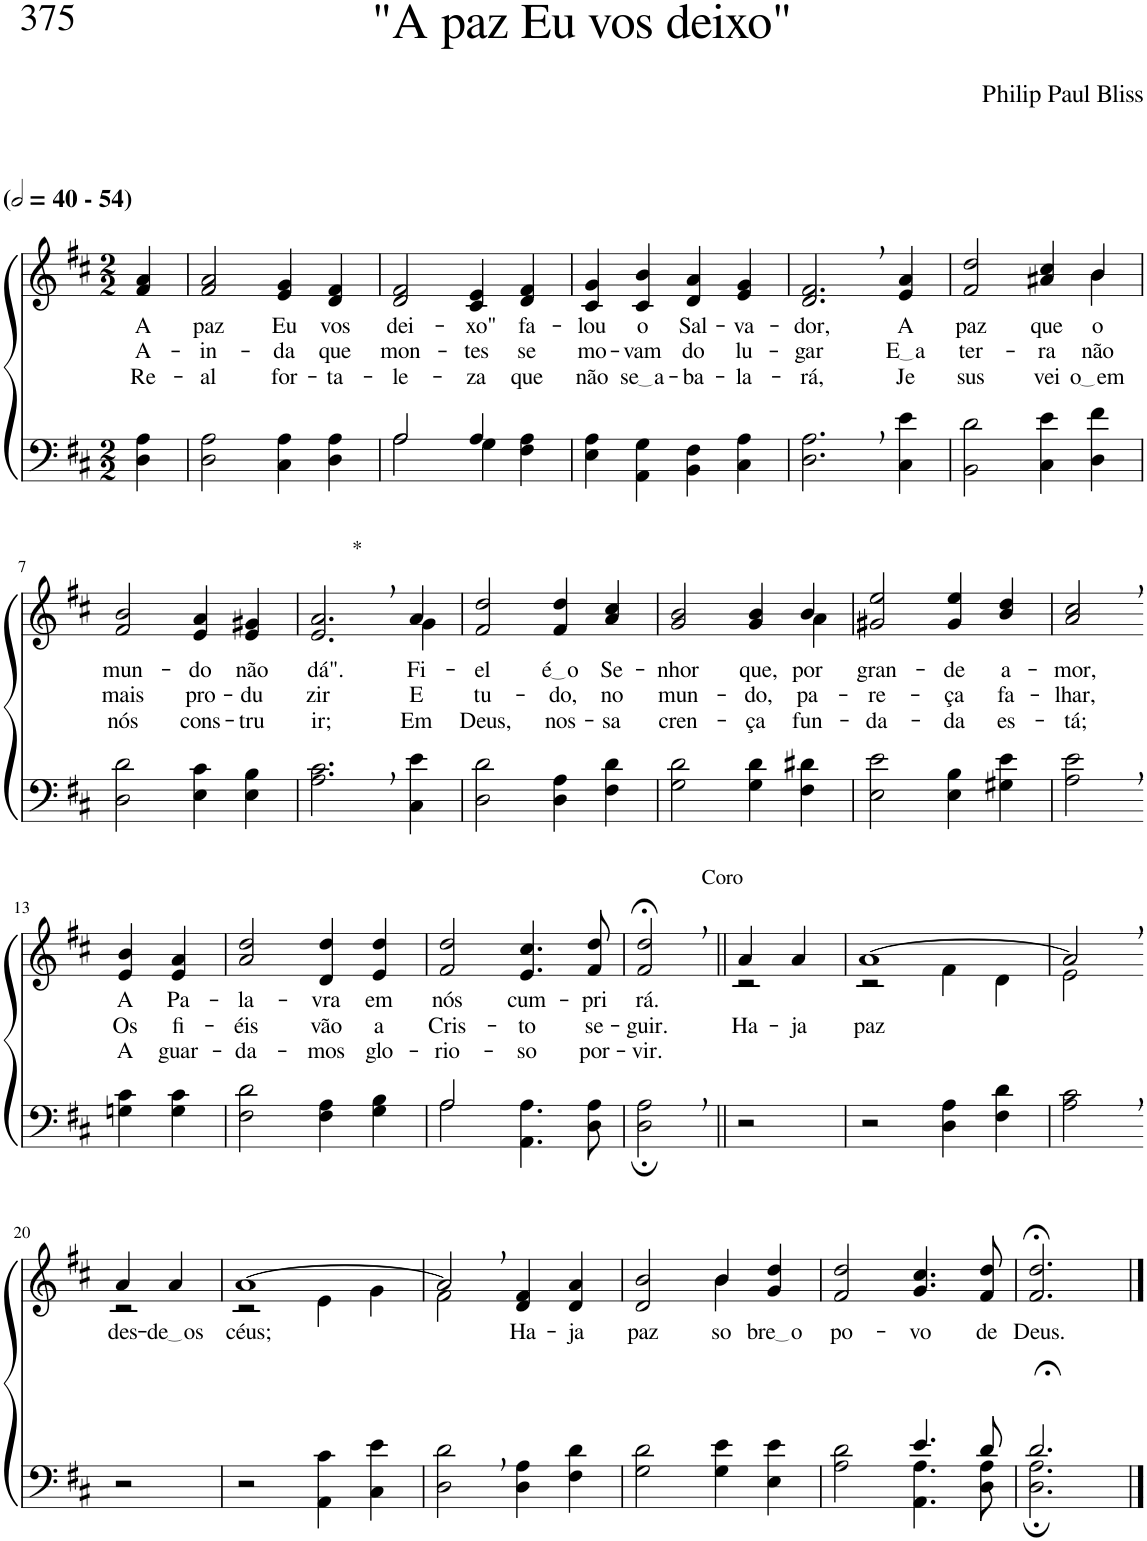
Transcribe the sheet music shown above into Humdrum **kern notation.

**kern	**kern	**text	**text	**text
*part2	*part1	*part1	*part1	*part1
*staff2	*staff1	*staff1	*staff1	*staff1
*I"Parte III e IV	*I"Parte I e II	*	*	*
*clefF4	*clefG2	*	*	*
*Trd1c2	*Trd1c2	*	*	*
*k[f#c#]	*k[f#c#]	*	*	*
*M2/2	*M2/2	*	*	*
*MM80	*MM80	*	*	*
=1	=1	=1	=1	=1
!	!LO:TX:a:B:t=(	!	!	!
!	!LO:TX:a:B:t=- 54)	!	!	!
!	!	!LO:LY:b	!LO:LY:b	!LO:LY:b
4D\ 4A\	4f#/ 4a/	A	A-	Re-
=2	=2	=2	=2	=2
!	!	!LO:LY:b	!LO:LY:b	!LO:LY:b
2D\ 2A\	2f#/ 2a/	paz	-in-	-al
!	!	!LO:LY:b	!LO:LY:b	!LO:LY:b
4C#\ 4A\	4e/ 4g/	Eu	-da	for-
!	!	!LO:LY:b	!LO:LY:b	!LO:LY:b
4D\ 4A\	4d/ 4f#/	vos	que	-ta-
=3	=3	=3	=3	=3
*^	*	*	*	*
!	!	!	!LO:LY:b	!LO:LY:b	!LO:LY:b
2A/	2A\	2d/ 2f#/	dei-	mon-	-le-
!	!	!	!LO:LY:b	!LO:LY:b	!LO:LY:b
4A/	4G\	4c#/ 4e/	-xo"	-tes	-za
!	!	!	!LO:LY:b	!LO:LY:b	!LO:LY:b
4ryy	4F#\ 4A\	4d/ 4f#/	fa-	se	que
=4	=4	=4	=4	=4	=4
!	!	!	!LO:LY:b	!LO:LY:b	!LO:LY:b
*v	*v	*	*	*	*
4E\ 4A\	4c#/ 4g/	-lou	mo-	não
!	!	!LO:LY:b	!LO:LY:b	!LO:LY:b
4AA\ 4G\	4c#/ 4b/	o	-vam	se a
!	!	!LO:LY:b	!LO:LY:b	!LO:LY:b
4BB\ 4F#\	4d/ 4a/	Sal-	do	-ba-
!	!	!LO:LY:b	!LO:LY:b	!LO:LY:b
4C#\ 4A\	4e/ 4g/	-va-	lu-	-la-
=5	=5	=5	=5	=5
!	!	!LO:LY:b	!LO:LY:b	!LO:LY:b
2.D\, 2.A\,	2.d/, 2.f#/,	-dor,	-gar	-rá,
!	!	!LO:LY:b	!LO:LY:b	!LO:LY:b
4C#\ 4e\	4e/ 4a/	A	E a	Je-
=6	=6	=6	=6	=6
*	*^	*	*	*
!	!	!	!LO:LY:b	!LO:LY:b	!LO:LY:b
2BB\ 2d\	2.ryy	2f#/ 2dd/	paz	ter-	-sus
!	!	!	!LO:LY:b	!LO:LY:b	!LO:LY:b
4C#\ 4e\	.	4a#X/ 4cc#/	que	-ra	vei-
!	!	!	!LO:LY:b	!LO:LY:b	!LO:LY:b
4D\ 4f#\	4b\	4b/	o	não	o em
!!LO:LB:g=z
=7	=7	=7	=7	=7	=7
!	!	!	!LO:LY:b	!LO:LY:b	!LO:LY:b
*	*v	*v	*	*	*
2D\ 2d\	2f#/ 2b/	mun-	mais	nós
!	!	!LO:LY:b	!LO:LY:b	!LO:LY:b
4E\ 4c#\	4e/ 4a/	-do	pro-	cons-
!	!	!LO:LY:b	!LO:LY:b	!LO:LY:b
4E\ 4B\	4e/ 4g#X/	não	-du-	-tru-
=8	=8	=8	=8	=8
*	*^	*	*	*
!	!LO:TX:a:t=*	!	!	!	!
!	!	!	!LO:LY:b	!LO:LY:b	!LO:LY:b
2.A\, 2.c#\,	2.ryy	2.e/ 2.a/	dá".	-zir	-ir;
!	!	!	!LO:LY:b	!LO:LY:b	!LO:LY:b
4C#\ 4e\	4g\	4a/	Fi-	E	-Em
=9	=9	=9	=9	=9	=9
!	!	!	!LO:LY:b	!LO:LY:b	!LO:LY:b
*	*v	*v	*	*	*
2D\ 2d\	2f#/ 2dd/	-el	tu-	Deus,
!	!	!LO:LY:b	!LO:LY:b	!LO:LY:b
4D\ 4A\	4f#/ 4dd/	é o	-do,	nos-
!	!	!LO:LY:b	!LO:LY:b	!LO:LY:b
4F#\ 4d\	4a/ 4cc#/	Se-	no	-sa
=10	=10	=10	=10	=10
!	!	!LO:LY:b	!LO:LY:b	!LO:LY:b
*	*^	*	*	*
2G\ 2d\	2g/ 2b/	2.ryy	-nhor	mun-	cren-
!	!	!	!LO:LY:b	!LO:LY:b	!LO:LY:b
4G\ 4d\	4g/ 4b/	.	que,	-do,	-ça
!	!	!	!LO:LY:b	!LO:LY:b	!LO:LY:b
4F#\ 4d#X\	4b/	4a\	por	pa-	fun-
=11	=11	=11	=11	=11	=11
!	!	!	!LO:LY:b	!LO:LY:b	!LO:LY:b
*	*v	*v	*	*	*
2E\ 2e\	2g#X/ 2ee/	gran-	-re-	-da-
!	!	!LO:LY:b	!LO:LY:b	!LO:LY:b
4E\ 4B\	4g#/ 4ee/	-de	-ça	-da
!	!	!LO:LY:b	!LO:LY:b	!LO:LY:b
4G#X\ 4e\	4b/ 4dd/	a-	fa-	es-
=12	=12	=12	=12	=12
!	!	!LO:LY:b	!LO:LY:b	!LO:LY:b
2A\, 2e\,	2a/, 2cc#/,	-mor,	-lhar,	-tá;
!!LO:LB:g=z
=13-	=13-	=13-	=13-	=13-
!	!	!LO:LY:b	!LO:LY:b	!LO:LY:b
4Gn\ 4c#\	4e/ 4b/	A	Os	A
!	!	!LO:LY:b	!LO:LY:b	!LO:LY:b
4G\ 4c#\	4e/ 4a/	Pa-	fi-	guar-
=14	=14	=14	=14	=14
!	!	!LO:LY:b	!LO:LY:b	!LO:LY:b
2F#\ 2d\	2a/ 2dd/	-la-	-éis	-da-
!	!	!LO:LY:b	!LO:LY:b	!LO:LY:b
4F#\ 4A\	4d/ 4dd/	-vra	vão	-mos
!	!	!LO:LY:b	!LO:LY:b	!LO:LY:b
4G\ 4B\	4e/ 4dd/	em	a	glo-
=15	=15	=15	=15	=15
*^	*	*	*	*
!	!	!	!LO:LY:b	!LO:LY:b	!LO:LY:b
2A/	2A\	2f#/ 2dd/	nós	Cris-	-rio-
!	!	!	!LO:LY:b	!LO:LY:b	!LO:LY:b
2ryy	4.AA\ 4.A\	4.e/ 4.cc#/	cum-	-to	-so
!	!	!	!LO:LY:b	!LO:LY:b	!LO:LY:b
.	8D\ 8A\	8f#/ 8dd/	-pri	se-	por-
=16	=16	=16	=16	=16	=16
!	!	!	!LO:LY:b	!LO:LY:b	!LO:LY:b
*v	*v	*	*	*	*
2D\;, 2A\;,	2f#/;<, 2dd/;<,	rá.	-guir.	-vir.
=17||	=17||	=17||	=17||	=17||
!	!LO:TX:a:t=Coro	!	!	!
!	!	!	!LO:LY:b	!
*	*^	*	*	*
2r	4a/	2r	.	Ha-	.
!	!	!	!	!LO:LY:b	!
.	4a/	.	.	-ja	.
=18	=18	=18	=18	=18	=18
!	!	!	!	!LO:LY:b	!
2r	[1a	2r	.	paz	.
4D\ 4A\	.	4f#\	.	.	.
4F#\ 4d\	.	4d\	.	.	.
=19	=19	=19	=19	=19	=19
2A\, 2c#\,	2a,/]	2e\	.	.	.
!!LO:LB:g=z	!!
=20-	=20-	=20-	=20-	=20-	=20-
!	!	!	!LO:LY:b	!	!
2r	4a/	2r	des-	.	.
!	!	!	!LO:LY:b	!	!
.	4a/	.	de os	.	.
=21	=21	=21	=21	=21	=21
!	!	!	!LO:LY:b	!	!
2r	[1a	2r	céus;	.	.
4AA\ 4c#\	.	4e\	.	.	.
4C#\ 4e\	.	4g\	.	.	.
=22	=22	=22	=22	=22	=22
2D\, 2d\,	2a,/]	2f#\	.	.	.
!	!	!	!LO:LY:b	!	!
4D\ 4A\	4d/ 4f#/	2ryy	Ha-	.	.
!	!	!	!LO:LY:b	!	!
4F#\ 4d\	4d/ 4a/	.	-ja	.	.
=23	=23	=23	=23	=23	=23
!	!	!	!LO:LY:b	!	!
2G\ 2d\	2ryy	2d/ 2b/	paz	.	.
!	!	!	!LO:LY:b	!	!
4G\ 4e\	4b\	4b/	so-	.	.
!	!	!	!LO:LY:b	!	!
4E\ 4e\	4ryy	4g/ 4dd/	bre o	.	.
=24	=24	=24	=24	=24	=24
*^	*	*	*	*	*
!	!	!	!	!LO:LY:b	!	!
*	*	*v	*v	*	*	*
2ryy	2A\ 2d\	2f#/ 2dd/	po-	.	.
!	!	!	!LO:LY:b	!	!
4.e/	4.AA\ 4.A\	4.g/ 4.cc#/	-vo	.	.
!	!	!	!LO:LY:b	!	!
8d/	8D\ 8A\	8f#/ 8dd/	de	.	.
=25	=25	=25	=25	=25	=25
!	!	!	!LO:LY:b	!	!
2.d;</	2.D\; 2.A\;	2.f#/;< 2.dd/;<	Deus.	.	.
*v	*v	*	*	*	*
==	==	==	==	==
*-	*-	*-	*-	*-
